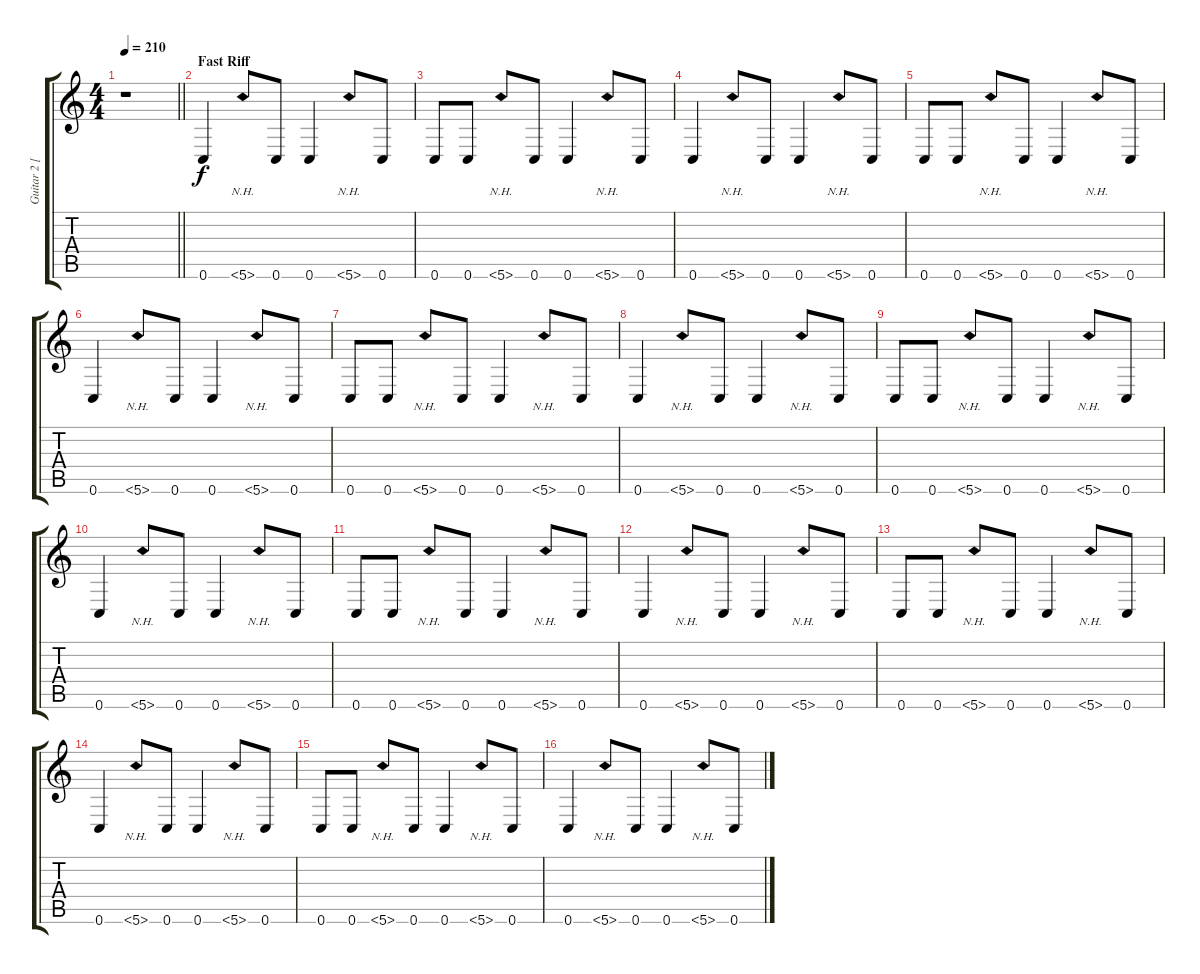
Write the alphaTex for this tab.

\track ("Guitar 2 [Josh Homme]" "Guitar 2 [") {instrument distortionguitar bank 97}
\staff {score tabs}
\tuning (C4 G3 Eb3 Bb2 F2 C2) {hide}
\ts (4 4)
\tempo 210
\clef g2
\barLineRight lightlight
\ks c
r.1{dy f} |
\section ("" "Fast Riff")
0.6.4 5.6{nh}.8 0.6.8 0.6.4 5.6{nh}.8 0.6.8 |
0.6.8 0.6.8 5.6{nh}.8 0.6.8 0.6.4 5.6{nh}.8 0.6.8 |
0.6.4 5.6{nh}.8 0.6.8 0.6.4 5.6{nh}.8 0.6.8 |
0.6.8 0.6.8 5.6{nh}.8 0.6.8 0.6.4 5.6{nh}.8 0.6.8 |
0.6.4 5.6{nh}.8 0.6.8 0.6.4 5.6{nh}.8 0.6.8 |
0.6.8 0.6.8 5.6{nh}.8 0.6.8 0.6.4 5.6{nh}.8 0.6.8 |
0.6.4 5.6{nh}.8 0.6.8 0.6.4 5.6{nh}.8 0.6.8 |
0.6.8 0.6.8 5.6{nh}.8 0.6.8 0.6.4 5.6{nh}.8 0.6.8 |
0.6.4 5.6{nh}.8 0.6.8 0.6.4 5.6{nh}.8 0.6.8 |
0.6.8 0.6.8 5.6{nh}.8 0.6.8 0.6.4 5.6{nh}.8 0.6.8 |
0.6.4 5.6{nh}.8 0.6.8 0.6.4 5.6{nh}.8 0.6.8 |
0.6.8 0.6.8 5.6{nh}.8 0.6.8 0.6.4 5.6{nh}.8 0.6.8 |
0.6.4 5.6{nh}.8 0.6.8 0.6.4 5.6{nh}.8 0.6.8 |
0.6.8 0.6.8 5.6{nh}.8 0.6.8 0.6.4 5.6{nh}.8 0.6.8 |
0.6.4 5.6{nh}.8 0.6.8 0.6.4 5.6{nh}.8 0.6.8
